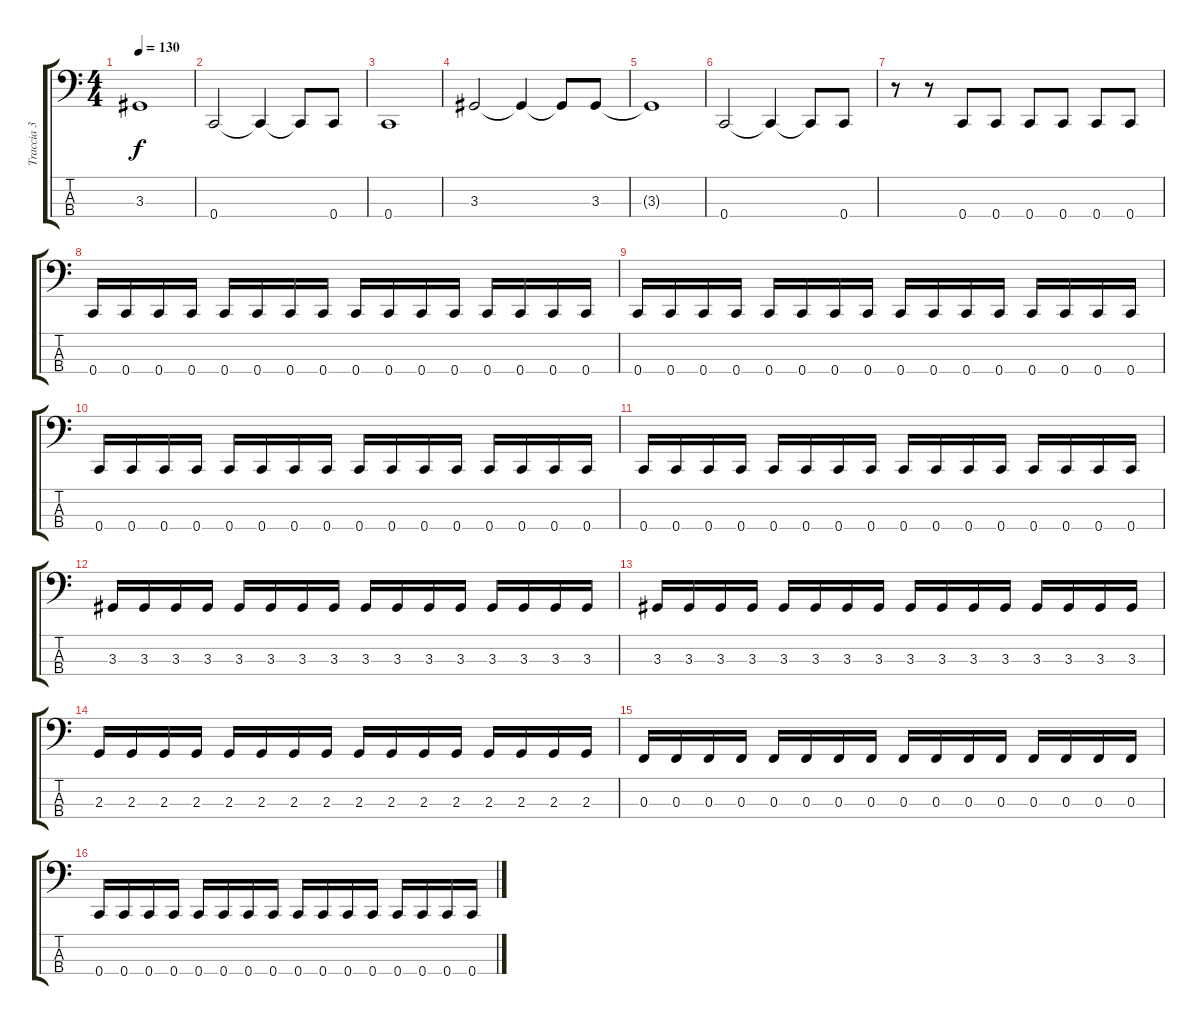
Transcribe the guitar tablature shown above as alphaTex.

\track ("Traccia 3" "Traccia 3") {instrument electricbassfinger}
\staff {score tabs}
\tuning (Eb2 Bb1 F1 C1) {hide}
\ts (4 4)
\tempo 130
\clef f4
\ks c
3.3{t}.1{dy f} |
0.4.2 0.4{t}.4 0.4{t}.8 0.4.8 |
0.4.1 |
3.3.2 3.3{t}.4 3.3{t}.8 3.3.8 |
3.3{t}.1 |
0.4.2 0.4{t}.4 0.4{t}.8 0.4.8 |
r.8 r.8 0.4.8 0.4.8 0.4.8 0.4.8 0.4.8 0.4.8 |
0.4.16 0.4.16 0.4.16 0.4.16 0.4.16 0.4.16 0.4.16 0.4.16 0.4.16 0.4.16 0.4.16 0.4.16 0.4.16 0.4.16 0.4.16 0.4.16 |
0.4.16 0.4.16 0.4.16 0.4.16 0.4.16 0.4.16 0.4.16 0.4.16 0.4.16 0.4.16 0.4.16 0.4.16 0.4.16 0.4.16 0.4.16 0.4.16 |
0.4.16 0.4.16 0.4.16 0.4.16 0.4.16 0.4.16 0.4.16 0.4.16 0.4.16 0.4.16 0.4.16 0.4.16 0.4.16 0.4.16 0.4.16 0.4.16 |
0.4.16 0.4.16 0.4.16 0.4.16 0.4.16 0.4.16 0.4.16 0.4.16 0.4.16 0.4.16 0.4.16 0.4.16 0.4.16 0.4.16 0.4.16 0.4.16 |
3.3.16 3.3.16 3.3.16 3.3.16 3.3.16 3.3.16 3.3.16 3.3.16 3.3.16 3.3.16 3.3.16 3.3.16 3.3.16 3.3.16 3.3.16 3.3.16 |
3.3.16 3.3.16 3.3.16 3.3.16 3.3.16 3.3.16 3.3.16 3.3.16 3.3.16 3.3.16 3.3.16 3.3.16 3.3.16 3.3.16 3.3.16 3.3.16 |
2.3.16 2.3.16 2.3.16 2.3.16 2.3.16 2.3.16 2.3.16 2.3.16 2.3.16 2.3.16 2.3.16 2.3.16 2.3.16 2.3.16 2.3.16 2.3.16 |
0.3.16 0.3.16 0.3.16 0.3.16 0.3.16 0.3.16 0.3.16 0.3.16 0.3.16 0.3.16 0.3.16 0.3.16 0.3.16 0.3.16 0.3.16 0.3.16 |
0.4.16 0.4.16 0.4.16 0.4.16 0.4.16 0.4.16 0.4.16 0.4.16 0.4.16 0.4.16 0.4.16 0.4.16 0.4.16 0.4.16 0.4.16 0.4.16
